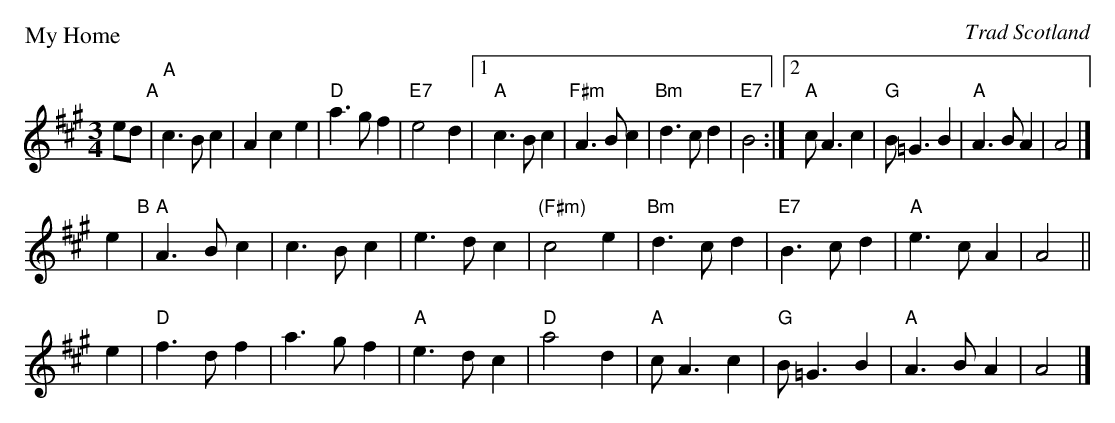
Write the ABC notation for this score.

X:1
P: My Home
O: Trad Scotland
M: 3/4
L: 1/8
K: A
ed "A"|\
"A"c3B c2 | A2c2 e2 | "D"a3g f2 | "E7"e4 d2 \
|[1 "A"c3B c2 | "F#m"A3B c2 | "Bm"d3c d2 | "E7"B4 \
:|[2 "A"cA3 c2 | "G"B=G3 B2 | "A"A3B A2 | A4 |]
e2 "B"|\
"A"A3B c2 | c3B c2 | e3d c2 |"(F#m)"c4 e2 |\
"Bm"d3c d2 | "E7"B3c d2 | "A"e3c A2 | A4 ||
e2 |\
"D"f3d f2 | a3g f2 | "A"e3d c2 | "D"a4 d2 |\
"A"cA3 c2 | "G"B=G3 B2 | "A"A3B A2 | A4 |]
